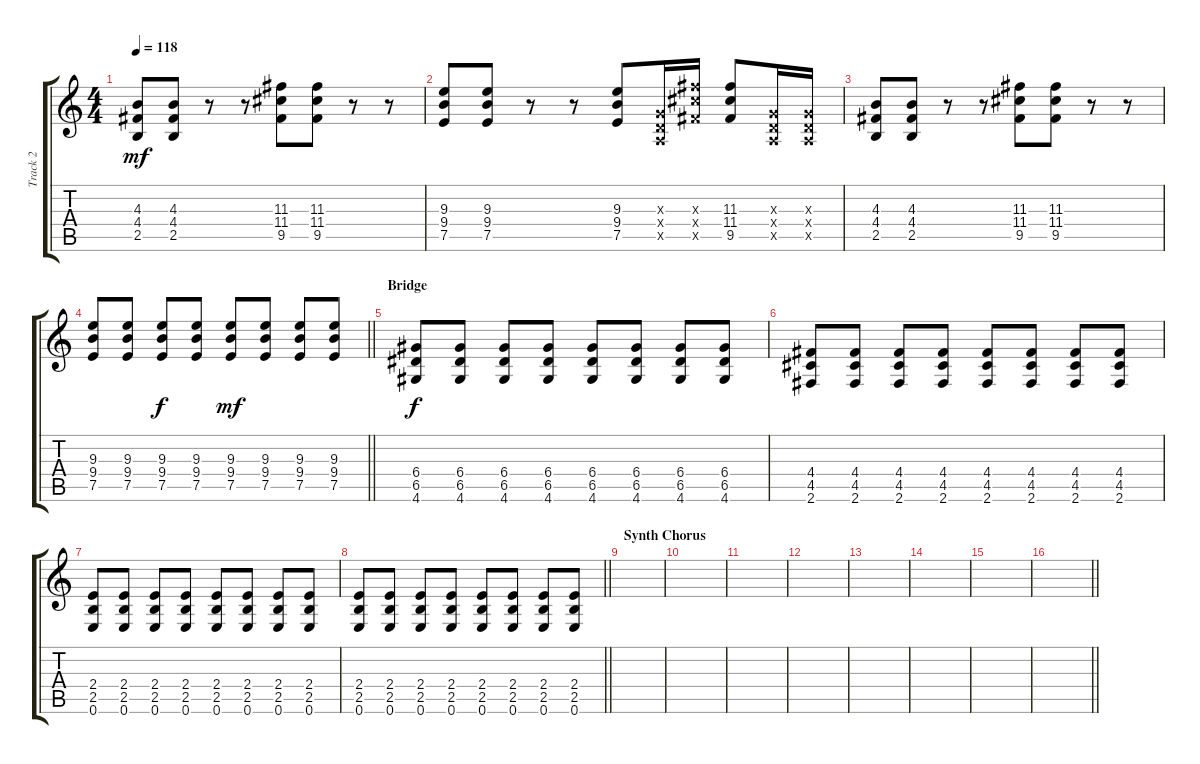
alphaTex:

\track ("Track 2" "Track 2") {instrument distortionguitar}
\staff {score tabs}
\tuning (E4 B3 G3 D3 A2 E2) {hide}
\ts (4 4)
\tempo 118
\clef g2
\ks c
(4.3 4.4 2.5).8{dy mf} (4.3 4.4 2.5).8 r.8 r.8 (11.3 11.4 9.5).8 (11.3 11.4 9.5).8 r.8 r.8 |
(9.3 9.4 7.5).8 (9.3 9.4 7.5).8 r.8 r.8 (9.3 9.4 7.5).8 (0.3{x} 0.4{x} 0.5{x}).16 (11.3{x} 11.4{x} 9.5{x}).16 (11.3 11.4 9.5).8 (0.3{x} 0.4{x} 0.5{x}).16 (0.3{x} 0.4{x} 0.5{x}).16 |
(4.3 4.4 2.5).8 (4.3 4.4 2.5).8 r.8 r.8 (11.3 11.4 9.5).8 (11.3 11.4 9.5).8 r.8 r.8 |
\barLineRight lightlight
(9.3 9.4 7.5).8 (9.3 9.4 7.5).8 (9.3 9.4 7.5).8{dy f} (9.3 9.4 7.5).8 (9.3 9.4 7.5).8{dy mf} (9.3 9.4 7.5).8 (9.3 9.4 7.5).8 (9.3 9.4 7.5).8 |
\section ("" "Bridge")
(6.4 6.5 4.6).8{dy f} (6.4 6.5 4.6).8 (6.4 6.5 4.6).8 (6.4 6.5 4.6).8 (6.4 6.5 4.6).8 (6.4 6.5 4.6).8 (6.4 6.5 4.6).8 (6.4 6.5 4.6).8 |
(4.4 4.5 2.6).8 (4.4 4.5 2.6).8 (4.4 4.5 2.6).8 (4.4 4.5 2.6).8 (4.4 4.5 2.6).8 (4.4 4.5 2.6).8 (4.4 4.5 2.6).8 (4.4 4.5 2.6).8 |
(2.4 2.5 0.6).8 (2.4 2.5 0.6).8 (2.4 2.5 0.6).8 (2.4 2.5 0.6).8 (2.4 2.5 0.6).8 (2.4 2.5 0.6).8 (2.4 2.5 0.6).8 (2.4 2.5 0.6).8 |
\barLineRight lightlight
(2.4 2.5 0.6).8 (2.4 2.5 0.6).8 (2.4 2.5 0.6).8 (2.4 2.5 0.6).8 (2.4 2.5 0.6).8 (2.4 2.5 0.6).8 (2.4 2.5 0.6).8 (2.4 2.5 0.6).8 |
\section ("" "Synth Chorus")
|
|
|
|
|
|
|
\barLineRight lightlight
